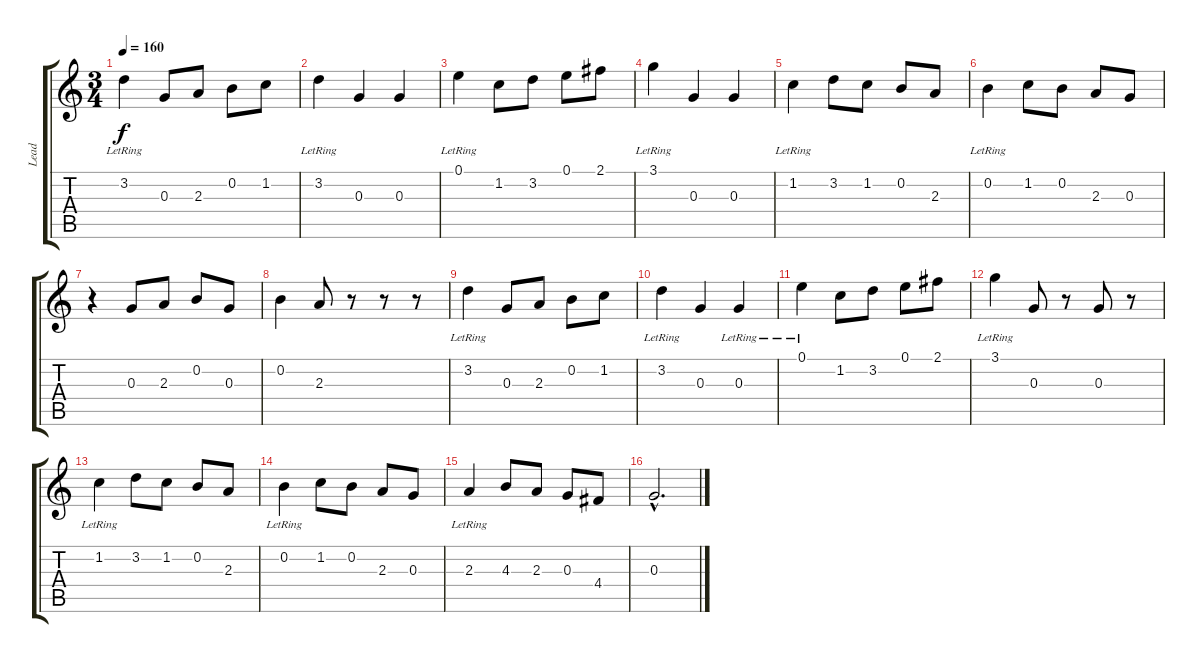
\track ("Lead" "Lead") {instrument distortionguitar}
\staff {score tabs}
\tuning (E4 B3 G3 D3 A2 E2) {hide}
\ts (3 4)
\tempo 160
\clef g2
\ks c
3.2{lr}.4{dy f instrument distortionguitar} 0.3.8 2.3.8 0.2.8 1.2.8 |
3.2{lr}.4 0.3.4 0.3.4 |
0.1{lr}.4 1.2.8 3.2.8 0.1.8 2.1.8 |
3.1{lr}.4 0.3.4 0.3.4 |
1.2{lr}.4 3.2.8 1.2.8 0.2.8 2.3.8 |
0.2{lr}.4 1.2.8 0.2.8 2.3.8 0.3.8 |
r.4 0.3.8 2.3.8 0.2.8 0.3.8 |
0.2.4 2.3.8 r.8 r.8 r.8 |
3.2{lr}.4 0.3.8 2.3.8 0.2.8 1.2.8 |
3.2{lr}.4 0.3.4 0.3{lr}.4 |
0.1{lr}.4 1.2.8 3.2.8 0.1.8 2.1.8 |
3.1{lr}.4 0.3.8 r.8 0.3.8 r.8 |
1.2{lr}.4 3.2.8 1.2.8 0.2.8 2.3.8 |
0.2{lr}.4 1.2.8 0.2.8 2.3.8 0.3.8 |
2.3{lr}.4 4.3.8 2.3.8 0.3.8 4.4.8 |
0.3{hac}.2{d}
